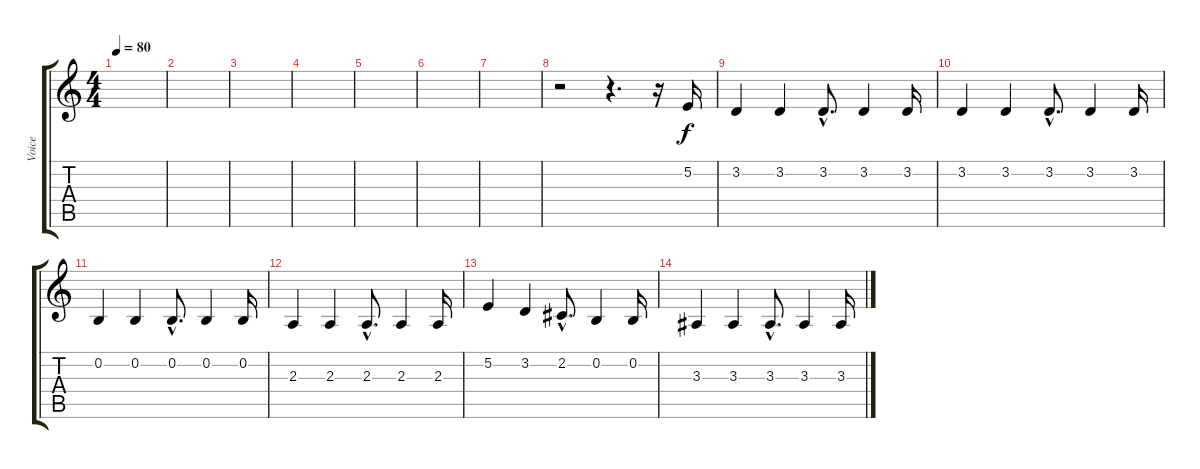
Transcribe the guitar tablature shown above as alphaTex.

\track ("Voice" "Voice") {instrument clarinet}
\staff {score tabs}
\tuning (E4 B3 G3 D3 A2 E2) {hide}
\ts (4 4)
\tempo 80
\clef g2
\ks c
|
|
|
|
|
|
|
r.2 r.4{d} r.16 5.2.16 |
3.2.4 3.2.4 3.2{hac}.8{d} 3.2.4 3.2.16 |
3.2.4 3.2.4 3.2{hac}.8{d} 3.2.4 3.2.16 |
0.2.4 0.2.4 0.2{hac}.8{d} 0.2.4 0.2.16 |
2.3.4 2.3.4 2.3{hac}.8{d} 2.3.4 2.3.16 |
5.2.4 3.2.4 2.2{hac}.8{d} 0.2.4 0.2.16 |
3.3.4 3.3.4 3.3{hac}.8{d} 3.3.4 3.3.16
